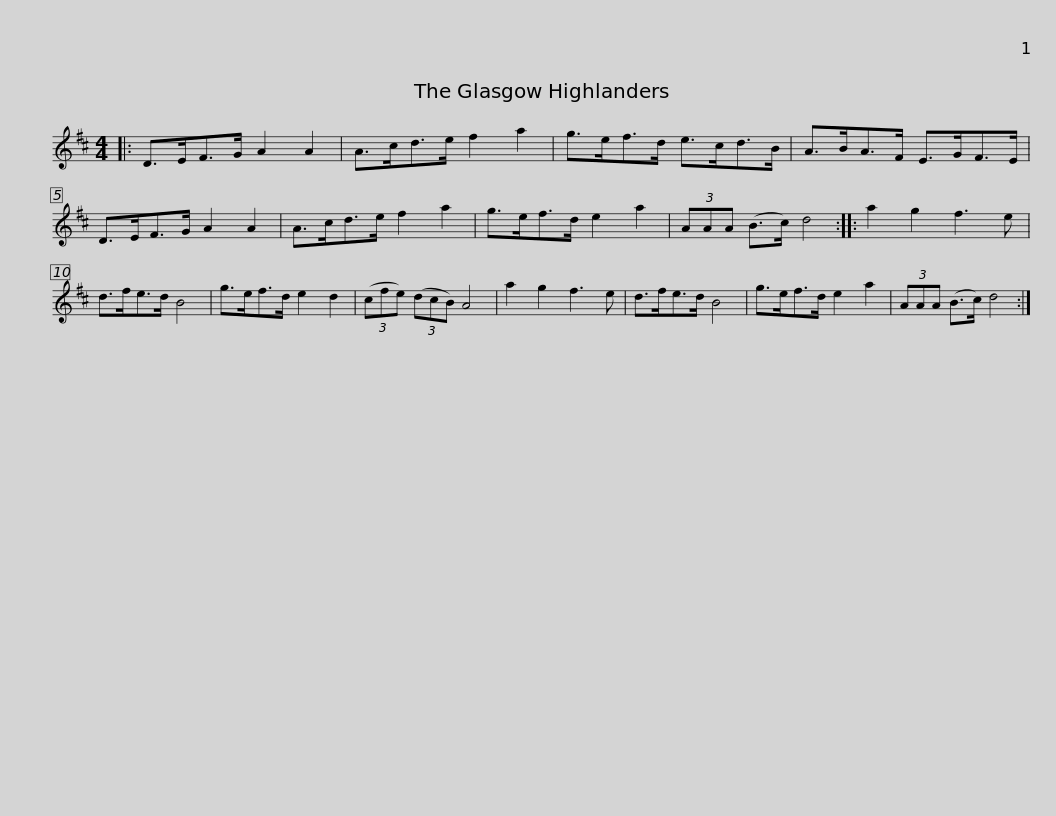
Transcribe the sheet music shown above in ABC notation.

X:1
L:1/8
M:4/4
I:linebreak $
K:D
V:1 treble
V:1
|: D>EF>G A2 A2 | A>cd>e f2 a2 | g>ef>d e>cd>B | A>BA>F E>GF>E | D>EF>G A2 A2 |$ %5
 A>cd>e f2 a2 | g>ef>d e2 a2 | (3AAA (B>c) d4 :: a2 g2 f3 e | d>fe>d B4 | %10
 g>ef>d e2 d2 |$ (3(cfe) (3(dcB) A4 | a2 g2 f3 e | d>fe>d B4 | g>ef>d e2 a2 | %15
 (3AAA (B>c) d4 :| %16
